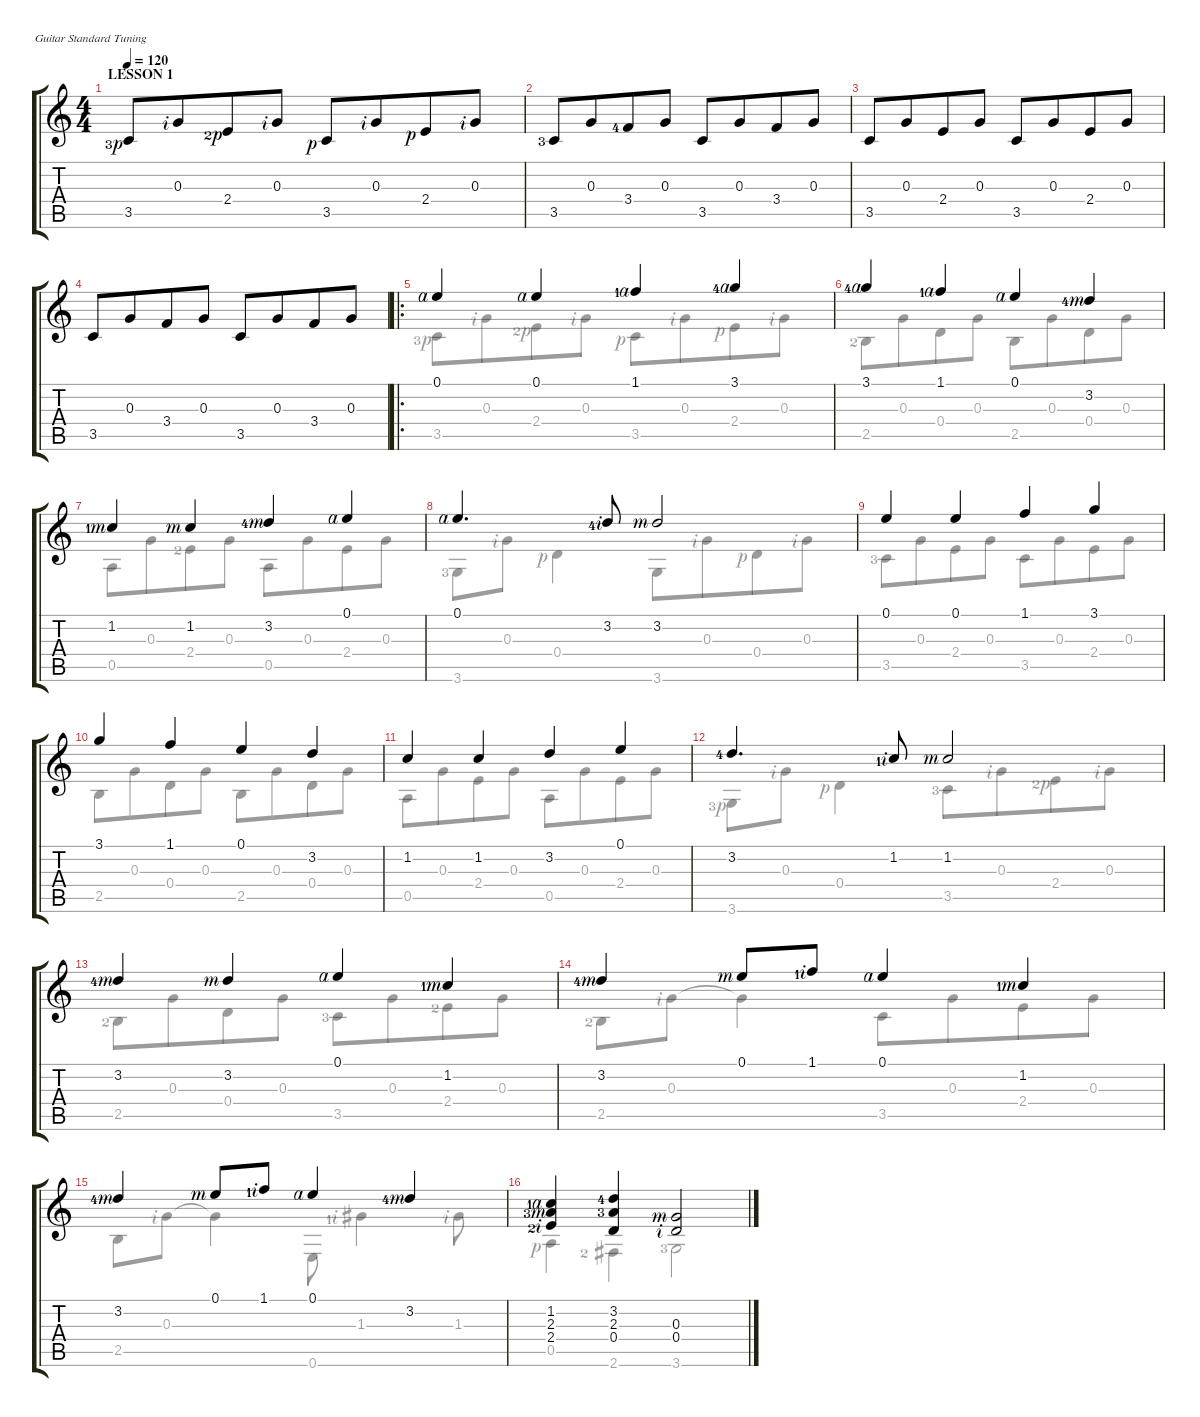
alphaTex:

\defaultSystemsLayout 4
\hideDynamics
\bracketExtendMode groupsimilarinstruments
\singleTrackTrackNamePolicy hidden
\multiTrackTrackNamePolicy hidden
\firstSystemTrackNameOrientation horizontal
\otherSystemsTrackNameOrientation horizontal
\chordDiagramsInScore
\track ("Nylon Guitar" "N-Gt") {instrument acousticguitarnylon}
\staff {score tabs}
\tuning (E4 B3 G3 D3 A2 E2)
\voice
\ts (4 4)
\beaming (8 4 4)
\section ("" "LESSON 1")
\tempo 120
\clef g2
\ks c
3.5{lf 4 rf 1}.8{dy mf instrument acousticguitarnylon} 0.3{rf 2}.8 2.4{lf 3 rf 1}.8 0.3{rf 2}.8 3.5{rf 1}.8 0.3{rf 2}.8 2.4{rf 1}.8 0.3{rf 2}.8 |
3.5{lf 4}.8 0.3.8 3.4{lf 5}.8 0.3.8 3.5.8 0.3.8 3.4.8 0.3.8 |
3.5.8 0.3.8 2.4.8 0.3.8 3.5.8 0.3.8 2.4.8 0.3.8 |
3.5.8 0.3.8 3.4.8 0.3.8 3.5.8 0.3.8 3.4.8 0.3.8 |
\ro
0.1{rf 4}.4 0.1{rf 4}.4 1.1{lf 2 rf 4}.4 3.1{lf 5 rf 4}.4 |
3.1{lf 5 rf 4}.4 1.1{lf 2 rf 4}.4 0.1{rf 4}.4 3.2{lf 5 rf 3}.4 |
1.2{lf 2 rf 3}.4 1.2{rf 3}.4 3.2{lf 5 rf 3}.4 0.1{rf 4}.4 |
0.1{rf 4}.4{d} 3.2{lf 5 rf 2}.8 3.2{rf 3}.2 |
0.1.4 0.1.4 1.1.4 3.1.4 |
3.1.4 1.1.4 0.1.4 3.2.4 |
1.2.4 1.2.4 3.2.4 0.1.4 |
3.2{lf 5}.4{d} 1.2{lf 2 rf 2}.8 1.2{rf 3}.2 |
3.2{lf 5 rf 3}.4 3.2{rf 3}.4 0.1{rf 4}.4 1.2{lf 2 rf 3}.4 |
3.2{lf 5 rf 3}.4 0.1{rf 3}.8 1.1{lf 2 rf 2}.8 0.1{rf 4}.4 1.2{lf 2 rf 3}.4 |
3.2{lf 5 rf 3}.4 0.1{rf 3}.8 1.1{lf 2 rf 2}.8 0.1{rf 4}.4 3.2{lf 5 rf 3}.4 |
(2.4{lf 3 rf 2} 2.3{lf 4 rf 3} 1.2{lf 2 rf 4}).4 (0.4 2.3{lf 4} 3.2{lf 5}).4 (0.4{rf 2} 0.3{rf 3}).2
\voice
\clef g2
\ottava regular
\simile none
\ks c
|
|
|
|
3.5{lf 4 rf 1}.8 0.3{rf 2}.8 2.4{lf 3 rf 1}.8 0.3{rf 2}.8 3.5{rf 1}.8 0.3{rf 2}.8 2.4{rf 1}.8 0.3{rf 2}.8 |
2.5{lf 3}.8 0.3.8 0.4.8 0.3.8 2.5.8 0.3.8 0.4.8 0.3.8 |
0.5.8 0.3.8 2.4{lf 3}.8 0.3.8 0.5.8 0.3.8 2.4.8 0.3.8 |
3.6{lf 4}.8 0.3{rf 2}.8 0.4{rf 1}.4 3.6.8 0.3{rf 2}.8 0.4{rf 1}.8 0.3{rf 2}.8 |
3.5{lf 4}.8 0.3.8 2.4.8 0.3.8 3.5.8 0.3.8 2.4.8 0.3.8 |
2.5.8 0.3.8 0.4.8 0.3.8 2.5.8 0.3.8 0.4.8 0.3.8 |
0.5.8 0.3.8 2.4.8 0.3.8 0.5.8 0.3.8 2.4.8 0.3.8 |
3.6{lf 4 rf 1}.8 0.3{rf 2}.8 0.4{rf 1}.4 3.5{lf 4}.8 0.3{rf 2}.8 2.4{lf 3 rf 1}.8 0.3{rf 2}.8 |
2.5{lf 3}.8 0.3.8 0.4.8 0.3.8 3.5{lf 4}.8 0.3.8 2.4{lf 3}.8 0.3.8 |
2.5{lf 3}.8 0.3{rf 2}.8 0.3{t}.4 3.5.8 0.3.8 2.4.8 0.3.8 |
2.5.8 0.3{rf 2}.8 0.3{t}.4 0.6.8 1.3{lf 2 rf 2}.4 1.3{rf 2}.8 |
0.5{rf 1}.4 2.6{lf 3}.4 3.6{lf 4}.2
